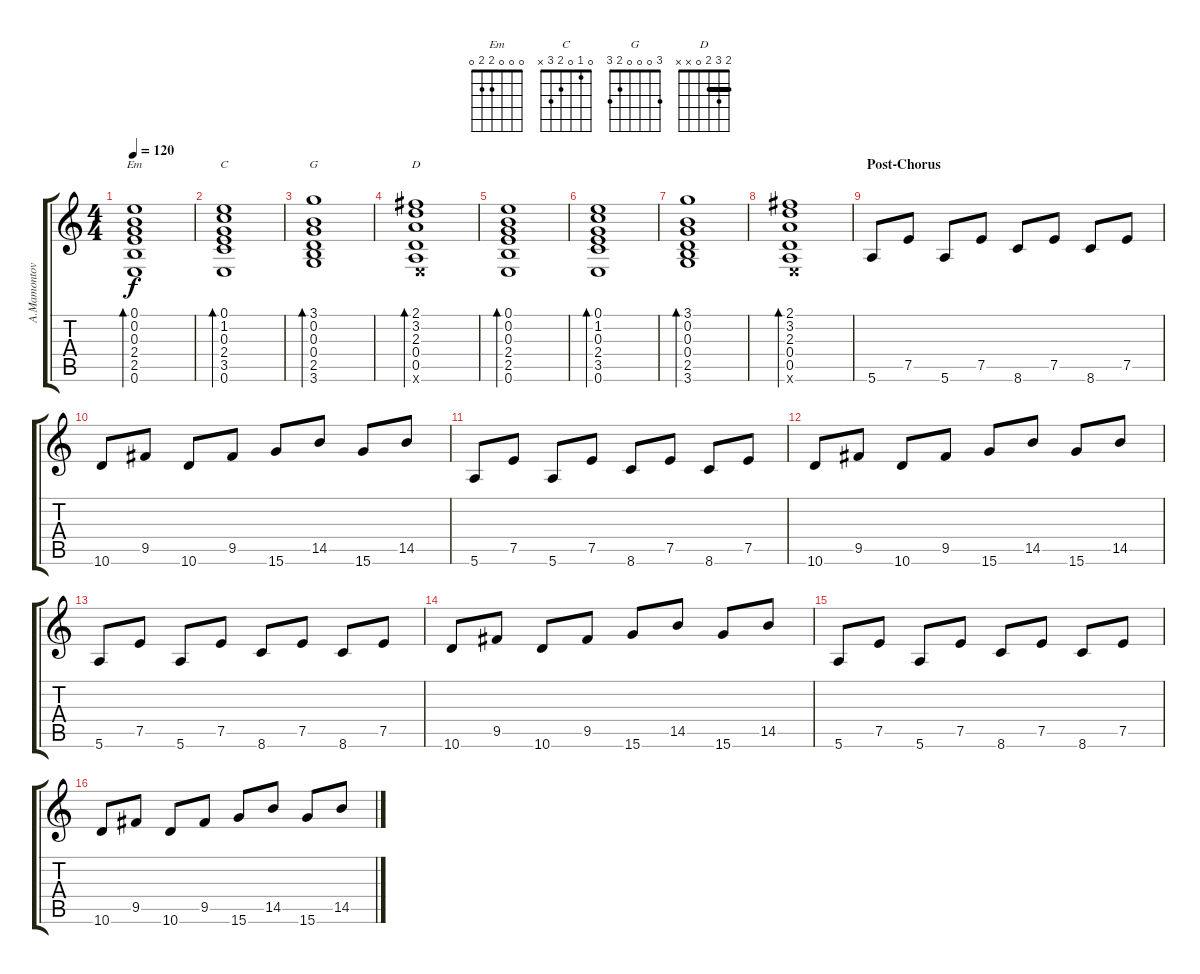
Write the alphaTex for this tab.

\track ("A.Mamontovas" "A.Mamontov") {instrument electricguitarmuted}
\staff {score tabs}
\tuning (E4 B3 G3 D3 A2 E2) {hide}
\chord ("Em" 0 0 0 2 2 0)
\chord ("C" 0 1 0 2 3 x)
\chord ("G" 3 0 0 0 2 3)
\chord ("D" 2 3 2 0 x x) {barre 2}
\ts (4 4)
\tempo 120
\clef g2
\ks c
(0.1 0.2 0.3 2.4 2.5 0.6).1{bd 240 ch "Em" dy f instrument electricguitarclean} |
(0.1 1.2 0.3 2.4 3.5 0.6).1{bd 240 ch "C"} |
(3.1 0.2 0.3 0.4 2.5 3.6).1{bd 240 ch "G" instrument electricguitarclean} |
(2.1 3.2 2.3 0.4 0.5 0.6{x}).1{bd 240 ch "D" instrument electricguitarclean} |
(0.1 0.2 0.3 2.4 2.5 0.6).1{bd 240 instrument electricguitarclean} |
(0.1 1.2 0.3 2.4 3.5 0.6).1{bd 240} |
(3.1 0.2 0.3 0.4 2.5 3.6).1{bd 240 instrument electricguitarclean} |
(2.1 3.2 2.3 0.4 0.5 0.6{x}).1{bd 240 instrument electricguitarclean} |
\section ("" "Post-Chorus")
5.6.8{volume 11 instrument electricguitarmuted} 7.5.8 5.6.8 7.5.8 8.6.8 7.5.8 8.6.8 7.5.8 |
10.6.8 9.5.8 10.6.8 9.5.8 15.6.8 14.5.8 15.6.8 14.5.8 |
5.6.8 7.5.8 5.6.8 7.5.8 8.6.8 7.5.8 8.6.8 7.5.8 |
10.6.8 9.5.8 10.6.8 9.5.8 15.6.8 14.5.8 15.6.8 14.5.8 |
5.6.8 7.5.8 5.6.8 7.5.8 8.6.8 7.5.8 8.6.8 7.5.8 |
10.6.8 9.5.8 10.6.8 9.5.8 15.6.8 14.5.8 15.6.8 14.5.8 |
5.6.8 7.5.8 5.6.8 7.5.8 8.6.8 7.5.8 8.6.8 7.5.8 |
10.6.8 9.5.8 10.6.8 9.5.8 15.6.8 14.5.8 15.6.8 14.5.8
